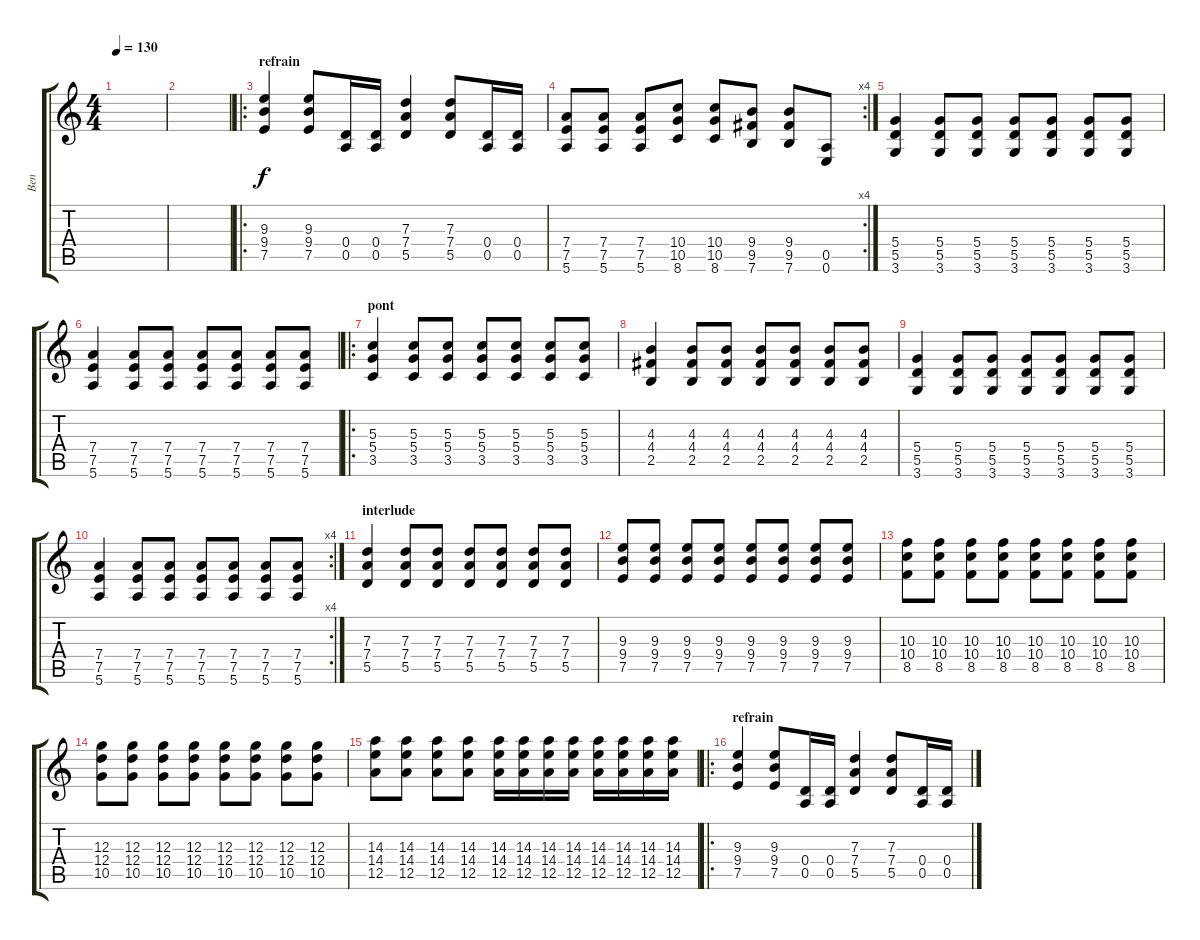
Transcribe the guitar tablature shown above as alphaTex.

\track ("Ben" "Ben") {instrument distortionguitar}
\staff {score tabs}
\tuning (E4 B3 G3 D3 A2 E2) {hide}
\ts (4 4)
\tempo 130
\clef g2
\ks c
|
|
\ro
\section ("" "refrain")
(9.3 9.4 7.5).4 (9.3 9.4 7.5).8 (0.4 0.5).16 (0.4 0.5).16 (7.3 7.4 5.5).4 (7.3 7.4 5.5).8 (0.4 0.5).16 (0.4 0.5).16 |
\rc 4
(7.4 7.5 5.6).8 (7.4 7.5 5.6).8 (7.4 7.5 5.6).8 (10.4 10.5 8.6).8 (10.4 10.5 8.6).8 (9.4 9.5 7.6).8 (9.4 9.5 7.6).8 (0.5 0.6).8 |
(5.4 5.5 3.6).4 (5.4 5.5 3.6).8 (5.4 5.5 3.6).8 (5.4 5.5 3.6).8 (5.4 5.5 3.6).8 (5.4 5.5 3.6).8 (5.4 5.5 3.6).8 |
(7.4 7.5 5.6).4 (7.4 7.5 5.6).8 (7.4 7.5 5.6).8 (7.4 7.5 5.6).8 (7.4 7.5 5.6).8 (7.4 7.5 5.6).8 (7.4 7.5 5.6).8 |
\ro
\section ("" "pont")
(5.3 5.4 3.5).4 (5.3 5.4 3.5).8 (5.3 5.4 3.5).8 (5.3 5.4 3.5).8 (5.3 5.4 3.5).8 (5.3 5.4 3.5).8 (5.3 5.4 3.5).8 |
(4.3 4.4 2.5).4 (4.3 4.4 2.5).8 (4.3 4.4 2.5).8 (4.3 4.4 2.5).8 (4.3 4.4 2.5).8 (4.3 4.4 2.5).8 (4.3 4.4 2.5).8 |
(5.4 5.5 3.6).4 (5.4 5.5 3.6).8 (5.4 5.5 3.6).8 (5.4 5.5 3.6).8 (5.4 5.5 3.6).8 (5.4 5.5 3.6).8 (5.4 5.5 3.6).8 |
\rc 4
(7.4 7.5 5.6).4 (7.4 7.5 5.6).8 (7.4 7.5 5.6).8 (7.4 7.5 5.6).8 (7.4 7.5 5.6).8 (7.4 7.5 5.6).8 (7.4 7.5 5.6).8 |
\section ("" "interlude")
(7.3 7.4 5.5).4 (7.3 7.4 5.5).8 (7.3 7.4 5.5).8 (7.3 7.4 5.5).8 (7.3 7.4 5.5).8 (7.3 7.4 5.5).8 (7.3 7.4 5.5).8 |
(9.3 9.4 7.5).8 (9.3 9.4 7.5).8 (9.3 9.4 7.5).8 (9.3 9.4 7.5).8 (9.3 9.4 7.5).8 (9.3 9.4 7.5).8 (9.3 9.4 7.5).8 (9.3 9.4 7.5).8 |
(10.3 10.4 8.5).8 (10.3 10.4 8.5).8 (10.3 10.4 8.5).8 (10.3 10.4 8.5).8 (10.3 10.4 8.5).8 (10.3 10.4 8.5).8 (10.3 10.4 8.5).8 (10.3 10.4 8.5).8 |
(12.3 12.4 10.5).8 (12.3 12.4 10.5).8 (12.3 12.4 10.5).8 (12.3 12.4 10.5).8 (12.3 12.4 10.5).8 (12.3 12.4 10.5).8 (12.3 12.4 10.5).8 (12.3 12.4 10.5).8 |
(14.3 14.4 12.5).8 (14.3 14.4 12.5).8 (14.3 14.4 12.5).8 (14.3 14.4 12.5).8 (14.3 14.4 12.5).16 (14.3 14.4 12.5).16 (14.3 14.4 12.5).16 (14.3 14.4 12.5).16 (14.3 14.4 12.5).16 (14.3 14.4 12.5).16 (14.3 14.4 12.5).16 (14.3 14.4 12.5).16 |
\ro
\section ("" "refrain")
(9.3 9.4 7.5).4 (9.3 9.4 7.5).8 (0.4 0.5).16 (0.4 0.5).16 (7.3 7.4 5.5).4 (7.3 7.4 5.5).8 (0.4 0.5).16 (0.4 0.5).16
